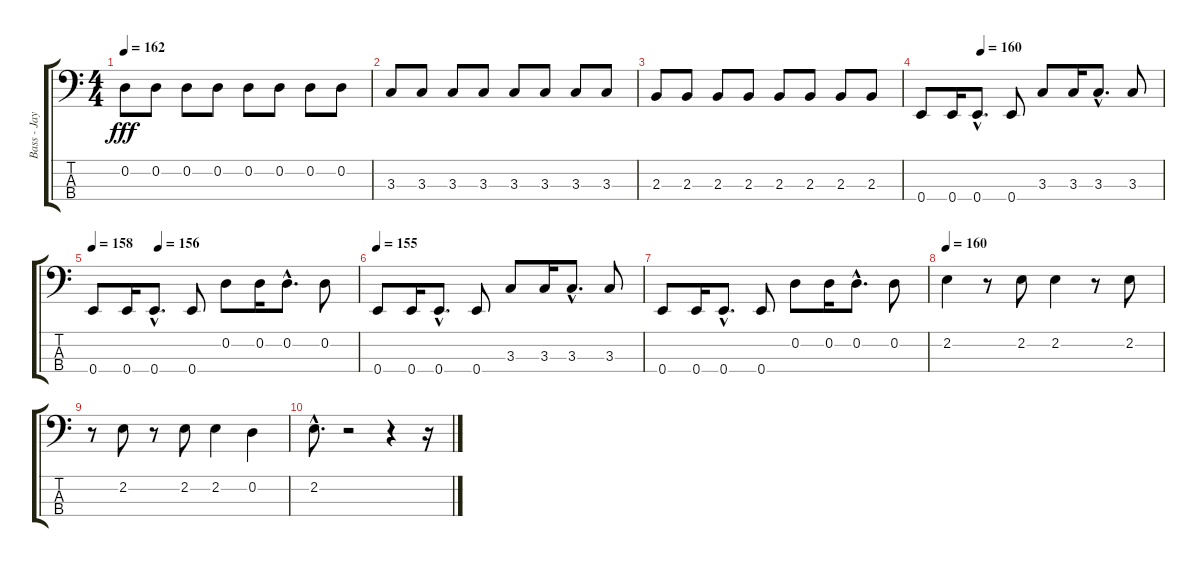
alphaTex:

\track ("Bass - Jay Bentley" "Bass - Jay") {instrument electricbasspick}
\staff {score tabs}
\tuning (G2 D2 A1 E1) {hide}
\ts (4 4)
\tempo 162
\clef f4
\ks c
0.2.8{dy fff} 0.2.8 0.2.8 0.2.8 0.2.8 0.2.8 0.2.8 0.2.8 |
3.3.8 3.3.8 3.3.8 3.3.8 3.3.8 3.3.8 3.3.8 3.3.8 |
2.3.8 2.3.8 2.3.8 2.3.8 2.3.8 2.3.8 2.3.8 2.3.8 |
\tempo (160 0.25)
0.4.8 0.4.16 0.4{hac}.8{d} 0.4.8 3.3.8 3.3.16 3.3{hac}.8{d} 3.3.8 |
\tempo 158
\tempo (156 0.25)
0.4.8 0.4.16 0.4{hac}.8{d} 0.4.8 0.2.8 0.2.16 0.2{hac}.8{d} 0.2.8 |
\tempo 155
0.4.8 0.4.16 0.4{hac}.8{d} 0.4.8 3.3.8 3.3.16 3.3{hac}.8{d} 3.3.8 |
0.4.8 0.4.16 0.4{hac}.8{d} 0.4.8 0.2.8 0.2.16 0.2{hac}.8{d} 0.2.8 |
\tempo 160
2.2.4 r.8 2.2.8 2.2.4 r.8 2.2.8 |
r.8 2.2.8 r.8 2.2.8 2.2.4 0.2.4 |
2.2{hac}.8{d} r.2 r.4 r.16
